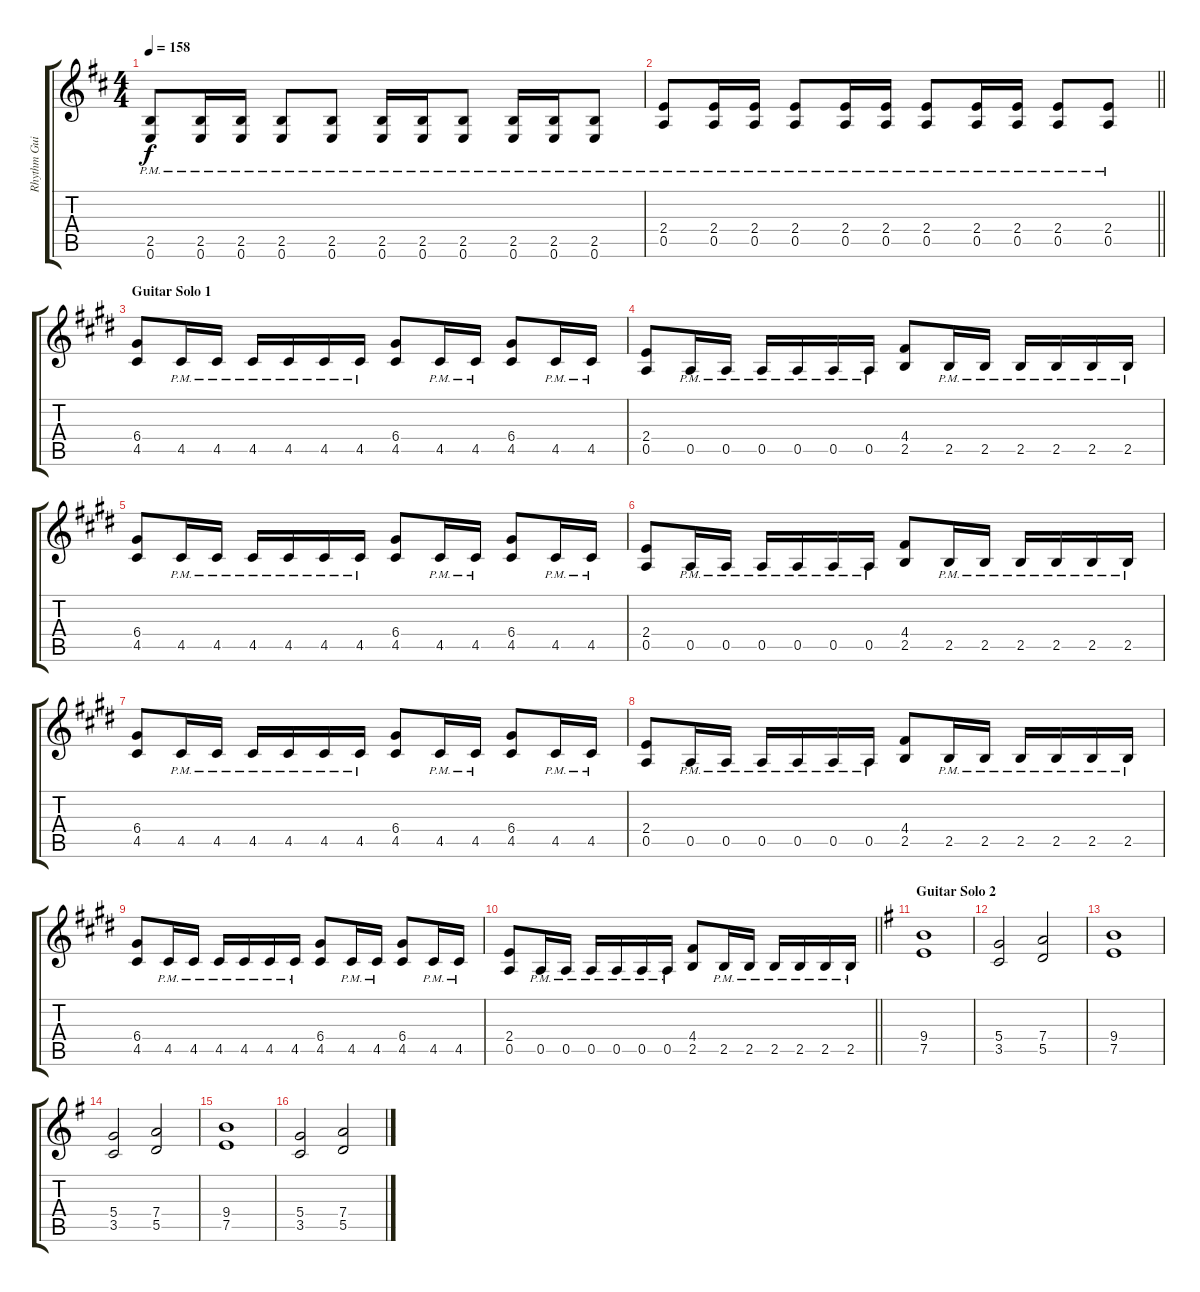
\track ("Rhythm Guitar 1: Thomas Eriksson" "Rhythm Gui") {instrument distortionguitar}
\staff {score tabs}
\tuning (E4 B3 G3 D3 A2 E2) {hide}
\ts (4 4)
\tempo 158
\clef g2
\ks bminor
(2.5{pm} 0.6{pm}).8{dy f} (2.5{pm} 0.6{pm}).16 (2.5{pm} 0.6{pm}).16 (2.5{pm} 0.6{pm}).8 (2.5{pm} 0.6{pm}).8 (2.5{pm} 0.6{pm}).16 (2.5{pm} 0.6{pm}).16 (2.5{pm} 0.6{pm}).8 (2.5{pm} 0.6{pm}).16 (2.5{pm} 0.6{pm}).16 (2.5{pm} 0.6{pm}).8 |
\barLineRight lightlight
(2.4{pm} 0.5{pm}).8 (2.4{pm} 0.5{pm}).16 (2.4{pm} 0.5{pm}).16 (2.4{pm} 0.5{pm}).8 (2.4{pm} 0.5{pm}).16 (2.4{pm} 0.5{pm}).16 (2.4{pm} 0.5{pm}).8 (2.4{pm} 0.5{pm}).16 (2.4{pm} 0.5{pm}).16 (2.4{pm} 0.5{pm}).8 (2.4{pm} 0.5{pm}).8 |
\section ("" "Guitar Solo 1")
\ks c#minor
(6.4 4.5).8 4.5{pm}.16 4.5{pm}.16 4.5{pm}.16 4.5{pm}.16 4.5{pm}.16 4.5{pm}.16 (6.4 4.5).8 4.5{pm}.16 4.5{pm}.16 (6.4 4.5).8 4.5{pm}.16 4.5{pm}.16 |
(2.4 0.5).8 0.5{pm}.16 0.5{pm}.16 0.5{pm}.16 0.5{pm}.16 0.5{pm}.16 0.5{pm}.16 (4.4 2.5).8 2.5{pm}.16 2.5{pm}.16 2.5{pm}.16 2.5{pm}.16 2.5{pm}.16 2.5{pm}.16 |
(6.4 4.5).8 4.5{pm}.16 4.5{pm}.16 4.5{pm}.16 4.5{pm}.16 4.5{pm}.16 4.5{pm}.16 (6.4 4.5).8 4.5{pm}.16 4.5{pm}.16 (6.4 4.5).8 4.5{pm}.16 4.5{pm}.16 |
(2.4 0.5).8 0.5{pm}.16 0.5{pm}.16 0.5{pm}.16 0.5{pm}.16 0.5{pm}.16 0.5{pm}.16 (4.4 2.5).8 2.5{pm}.16 2.5{pm}.16 2.5{pm}.16 2.5{pm}.16 2.5{pm}.16 2.5{pm}.16 |
(6.4 4.5).8 4.5{pm}.16 4.5{pm}.16 4.5{pm}.16 4.5{pm}.16 4.5{pm}.16 4.5{pm}.16 (6.4 4.5).8 4.5{pm}.16 4.5{pm}.16 (6.4 4.5).8 4.5{pm}.16 4.5{pm}.16 |
(2.4 0.5).8 0.5{pm}.16 0.5{pm}.16 0.5{pm}.16 0.5{pm}.16 0.5{pm}.16 0.5{pm}.16 (4.4 2.5).8 2.5{pm}.16 2.5{pm}.16 2.5{pm}.16 2.5{pm}.16 2.5{pm}.16 2.5{pm}.16 |
(6.4 4.5).8 4.5{pm}.16 4.5{pm}.16 4.5{pm}.16 4.5{pm}.16 4.5{pm}.16 4.5{pm}.16 (6.4 4.5).8 4.5{pm}.16 4.5{pm}.16 (6.4 4.5).8 4.5{pm}.16 4.5{pm}.16 |
\barLineRight lightlight
(2.4 0.5).8 0.5{pm}.16 0.5{pm}.16 0.5{pm}.16 0.5{pm}.16 0.5{pm}.16 0.5{pm}.16 (4.4 2.5).8 2.5{pm}.16 2.5{pm}.16 2.5{pm}.16 2.5{pm}.16 2.5{pm}.16 2.5{pm}.16 |
\section ("" "Guitar Solo 2")
\ks eminor
(9.4 7.5).1 |
(5.4 3.5).2 (7.4 5.5).2 |
(9.4 7.5).1 |
(5.4 3.5).2 (7.4 5.5).2 |
(9.4 7.5).1 |
(5.4 3.5).2 (7.4 5.5).2
